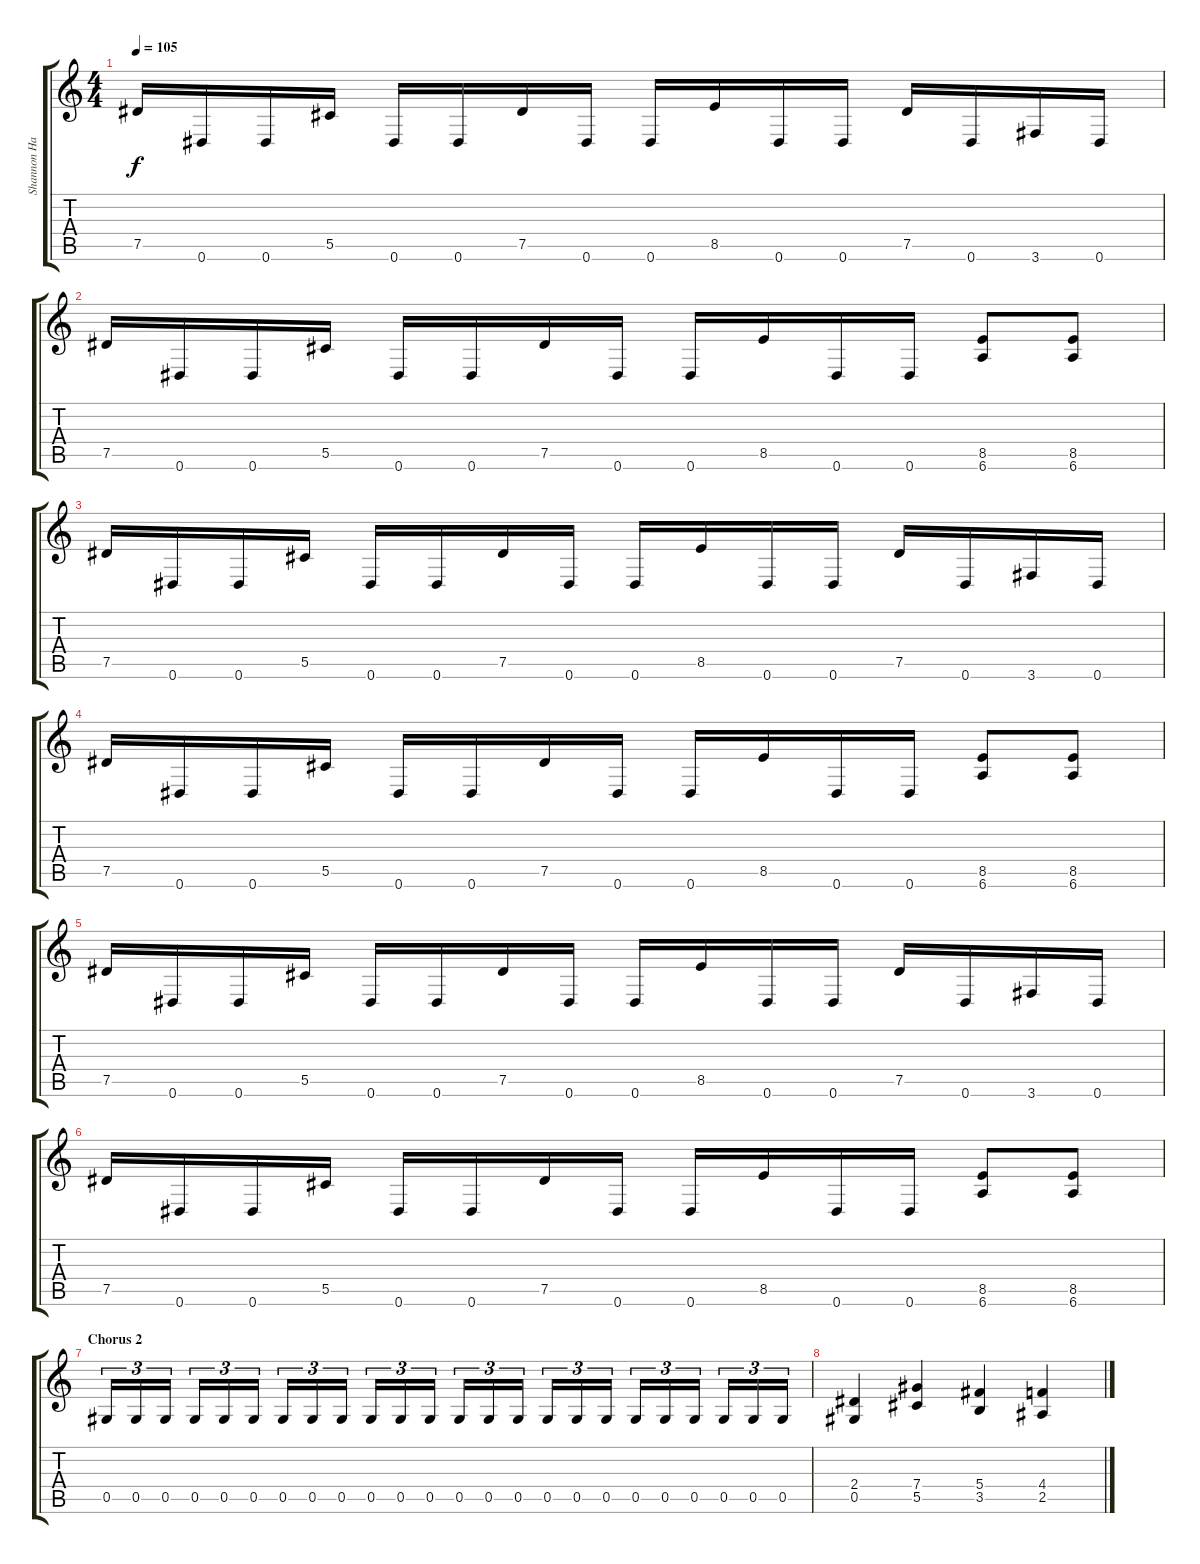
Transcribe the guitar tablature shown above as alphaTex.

\track ("Shannon Hamm" "Shannon Ha") {instrument distortionguitar}
\staff {score tabs}
\tuning (Eb4 Bb3 Gb3 Db3 Ab2 Eb2) {hide}
\ts (4 4)
\tempo 105
\clef g2
\ks c
7.5.16{dy f} 0.6.16 0.6.16 5.5.16 0.6.16 0.6.16 7.5.16 0.6.16 0.6.16 8.5.16 0.6.16 0.6.16 7.5.16 0.6.16 3.6.16 0.6.16 |
7.5.16 0.6.16 0.6.16 5.5.16 0.6.16 0.6.16 7.5.16 0.6.16 0.6.16 8.5.16 0.6.16 0.6.16 (8.5 6.6).8 (8.5 6.6).8 |
7.5.16 0.6.16 0.6.16 5.5.16 0.6.16 0.6.16 7.5.16 0.6.16 0.6.16 8.5.16 0.6.16 0.6.16 7.5.16 0.6.16 3.6.16 0.6.16 |
7.5.16 0.6.16 0.6.16 5.5.16 0.6.16 0.6.16 7.5.16 0.6.16 0.6.16 8.5.16 0.6.16 0.6.16 (8.5 6.6).8 (8.5 6.6).8 |
7.5.16 0.6.16 0.6.16 5.5.16 0.6.16 0.6.16 7.5.16 0.6.16 0.6.16 8.5.16 0.6.16 0.6.16 7.5.16 0.6.16 3.6.16 0.6.16 |
7.5.16 0.6.16 0.6.16 5.5.16 0.6.16 0.6.16 7.5.16 0.6.16 0.6.16 8.5.16 0.6.16 0.6.16 (8.5 6.6).8 (8.5 6.6).8 |
\section ("" "Chorus 2")
0.5.16{tu (3 2)} 0.5.16{tu (3 2)} 0.5.16{tu (3 2)} 0.5.16{tu (3 2)} 0.5.16{tu (3 2)} 0.5.16{tu (3 2)} 0.5.16{tu (3 2)} 0.5.16{tu (3 2)} 0.5.16{tu (3 2)} 0.5.16{tu (3 2)} 0.5.16{tu (3 2)} 0.5.16{tu (3 2)} 0.5.16{tu (3 2)} 0.5.16{tu (3 2)} 0.5.16{tu (3 2)} 0.5.16{tu (3 2)} 0.5.16{tu (3 2)} 0.5.16{tu (3 2)} 0.5.16{tu (3 2)} 0.5.16{tu (3 2)} 0.5.16{tu (3 2)} 0.5.16{tu (3 2)} 0.5.16{tu (3 2)} 0.5.16{tu (3 2)} |
(2.4 0.5).4 (7.4 5.5).4 (5.4 3.5).4 (4.4 2.5).4
